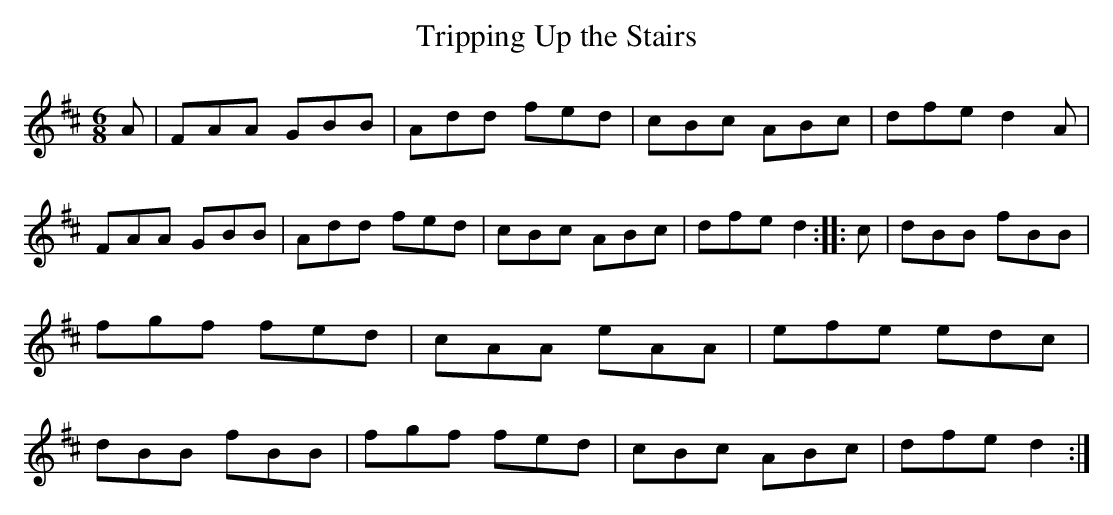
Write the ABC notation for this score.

X:1
T:Tripping Up the Stairs
M:6/8
K:D
A|FAA GBB|Add fed|cBc ABc|dfe d2A|\
FAA GBB|Add fed|cBc ABc|dfe d2::\
c|dBB fBB|fgf fed|cAA eAA|efe edc|\
dBB fBB|fgf fed|cBc ABc|dfe d2:|
